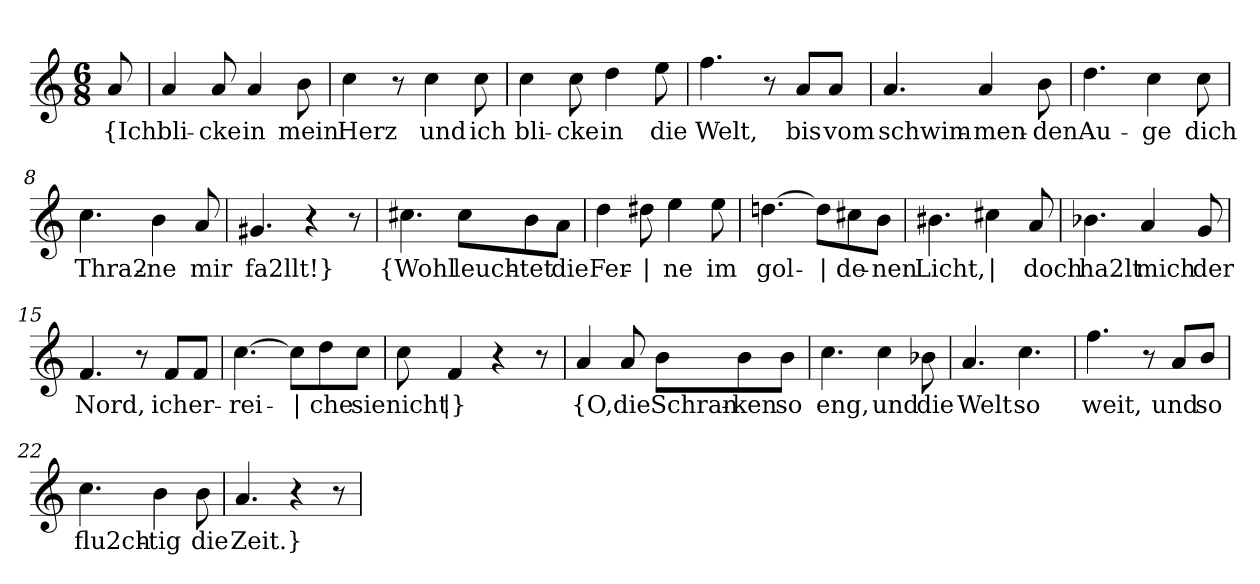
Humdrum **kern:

**kern	**text
*part1	*part1
*staff1	*staff1
*clefG2	*
*k[]	*
*M6/8	*
=1	=1
!	!LO:LY:b
8a/	{Ich
=2	=2
!	!LO:LY:b
4a/	bli-
!	!LO:LY:b
8a/	-cke
!	!LO:LY:b
4a/	in
!	!LO:LY:b
8b\	mein
=3	=3
!	!LO:LY:b
4cc\	Herz
8r	.
!	!LO:LY:b
4cc\	und
!	!LO:LY:b
8cc\	ich
=4	=4
!	!LO:LY:b
4cc\	bli-
!	!LO:LY:b
8cc\	-cke
!	!LO:LY:b
4dd\	in
!	!LO:LY:b
8ee\	die
=5	=5
!	!LO:LY:b
4.ff\	Welt,
8r	.
!	!LO:LY:b
8a/L	bis
!	!LO:LY:b
8a/J	vom
=6	=6
!	!LO:LY:b
4.a/	schwim-
!	!LO:LY:b
4a/	-men-
!	!LO:LY:b
8b\	-den
!!LO:LB:g=z
=7	=7
!	!LO:LY:b
4.dd\	Au-
!	!LO:LY:b
4cc\	-ge
!	!LO:LY:b
8cc\	dich
=8	=8
!	!LO:LY:b
4.cc\	Thra2-
!	!LO:LY:b
4b\	-ne
!	!LO:LY:b
8a/	mir
=9	=9
!	!LO:LY:b
4.g#X/	fa2llt!}
4r	.
8r	.
=10	=10
!	!LO:LY:b
4.cc#X\	{Wohl
!	!LO:LY:b
8cc#\L	leuch-
!	!LO:LY:b
8b\	-tet
!	!LO:LY:b
8a\J	die
=11	=11
!	!LO:LY:b
4dd\	Fer-
!	!LO:LY:b
8dd#X\	|
!	!LO:LY:b
4ee\	-ne
!	!LO:LY:b
8ee\	im
=12	=12
!	!LO:LY:b
[4.ddn\	gol-
!	!LO:LY:b
8ddn\L]	|
!	!LO:LY:b
8cc#X\	-de-
!	!LO:LY:b
8b\J	-nen
!!LO:LB:g=z
=13	=13
!	!LO:LY:b
4.b#X\	Licht,
!	!LO:LY:b
4cc#X\	|
!	!LO:LY:b
8a/	doch
=14	=14
!	!LO:LY:b
4.b-X\	ha2lt
!	!LO:LY:b
4a/	mich
!	!LO:LY:b
8g/	der
=15	=15
!	!LO:LY:b
4.f/	Nord,
8r	.
!	!LO:LY:b
8f/L	ich
!	!LO:LY:b
8f/J	er-
=16	=16
!	!LO:LY:b
[4.cc\	-rei-
!	!LO:LY:b
8cc\L]	|
!	!LO:LY:b
8dd\	-che
!	!LO:LY:b
8cc\J	sie
=17	=17
!	!LO:LY:b
8cc\	nicht
!	!LO:LY:b
4f/	|}
4r	.
8r	.
=18	=18
!	!LO:LY:b
4a/	{O,
!	!LO:LY:b
8a/	die
!	!LO:LY:b
8b\L	Schran-
!	!LO:LY:b
8b\	-ken
!	!LO:LY:b
8b\J	so
!!LO:LB:g=z
=19	=19
!	!LO:LY:b
4.cc\	eng,
!	!LO:LY:b
4cc\	und
!	!LO:LY:b
8b-X\	die
=20	=20
!	!LO:LY:b
4.a/	Welt
!	!LO:LY:b
4.cc\	so
=21	=21
!	!LO:LY:b
4.ff\	weit,
8r	.
!	!LO:LY:b
8a/L	und
!	!LO:LY:b
8b/J	so
=22	=22
!	!LO:LY:b
4.cc\	flu2ch-
!	!LO:LY:b
4b\	-tig
!	!LO:LY:b
8b\	die
=23	=23
!	!LO:LY:b
4.a/	Zeit.}
4r	.
8r	.
=	=
*-	*-
